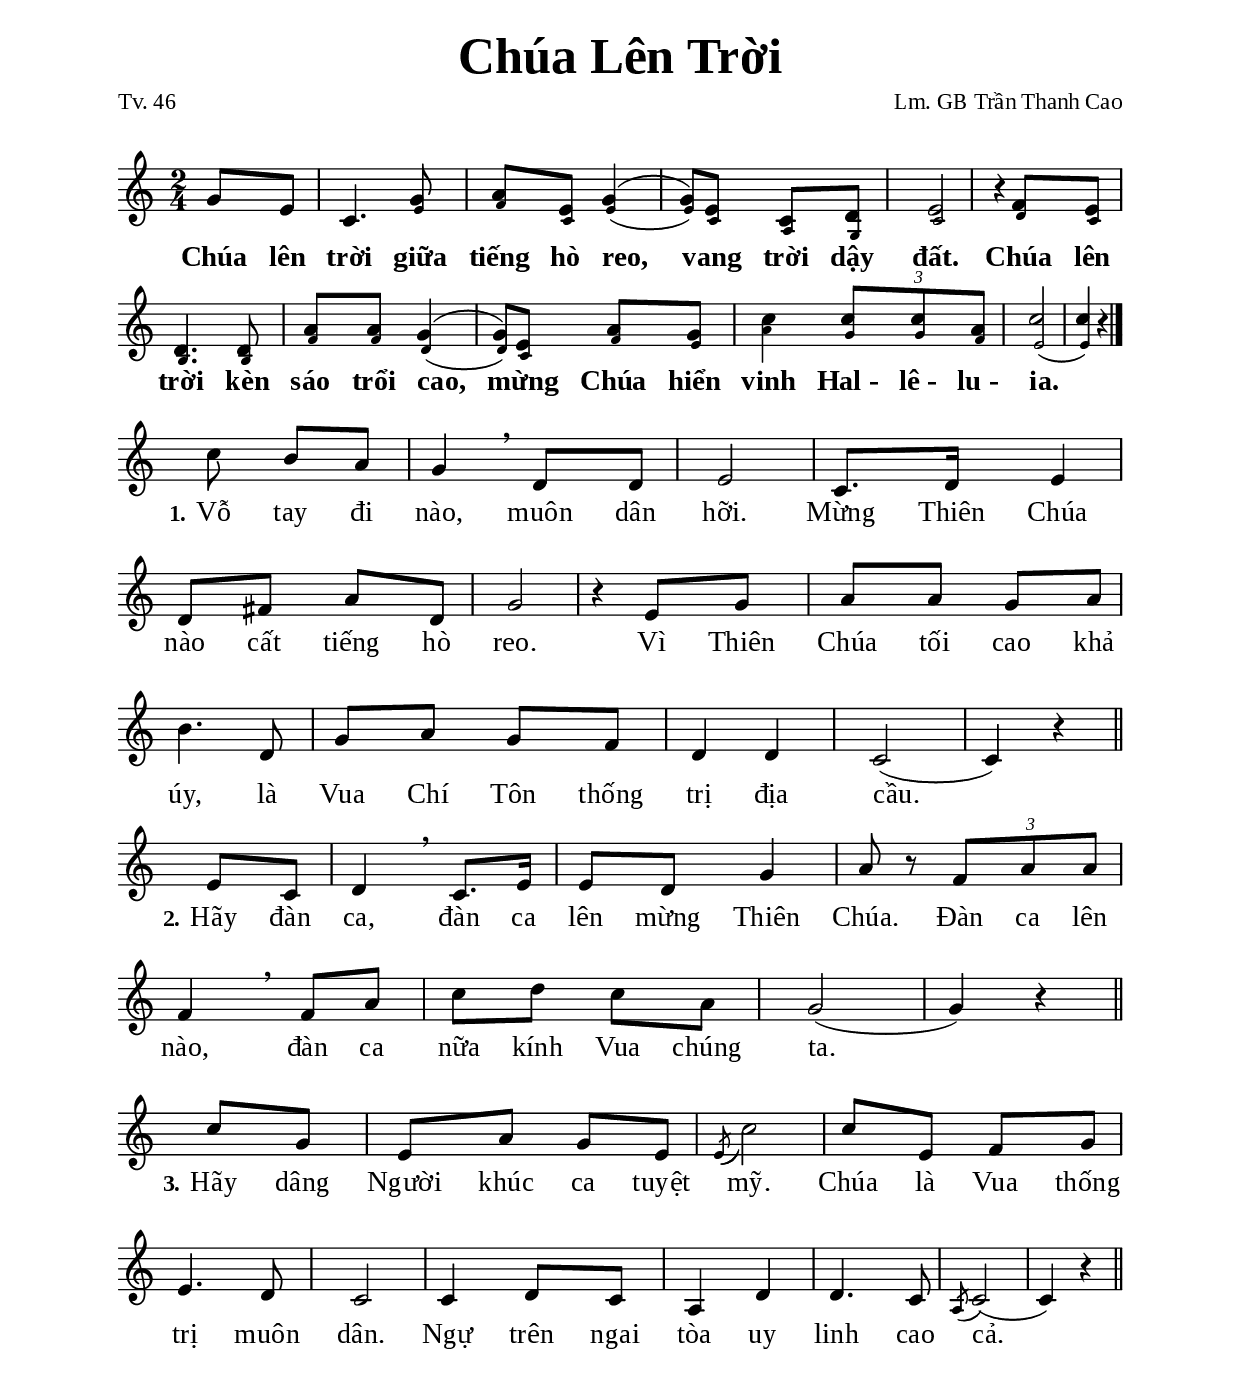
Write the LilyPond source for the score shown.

% Cài đặt chung
\version "2.22.1"
\include "english.ly"

\header {
  title = \markup { \fontsize #3 "Chúa Lên Trời" }
  poet = "Tv. 46"
  composer = "Lm. GB Trần Thanh Cao"
  arranger = " "
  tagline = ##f
}

% Nhạc điệp khúc
nhacDiepKhucSop = \relative c'' {
  \partial 4 g8 e |
  c4. g'8 |
  a e g4 ^( |
  g8) e c d |
  e2 |
  r4 f8 e |
  d4. d8 |
  a' a g4 ^( |
  g8) e a g |
  c4 \tuplet 3/2 { c8 c a } |
  c2 ( |
  c4) r \bar "|."
}

nhacDiepKhucBas = \relative c' {
  \override NoteHead.font-size = #-2
  \skip 4
  \skip 4. e8 |
  f c e4 _( |
  e8) c a g |
  c2 |
  r4 d8 c |
  b4. b8 |
  f' f d4 _( |
  d8) c f e |
  a4 \tuplet 3/2 { g8 g f } |
  e2 ( |
  e4) r
}

% Nhạc phiên khúc
nhacPhienKhucMot = \relative c'' {
  \partial 4. c8 b a |
  g4 \breathe d8 d |
  e2 |
  c8. d16 e4 
  d8 fs a d, |
  g2 |
  r4 e8 g |
  a a g a |
  b4. d,8 |
  g a g f |
  d4 d |
  c2 ( |
  c4) r \bar "||"
}

nhacPhienKhucHai = \relative c' {
  \partial 4 e8 c |
  d4 \breathe c8. e16 |
  e8 d g4 |
  a8 r \tuplet 3/2 { f8 a a } |
  f4 \breathe f8 a |
  c d c a |
  g2 ( |
  g4) r \bar "||"
}

nhacPhienKhucBa = \relative c'' {
  \partial 4 c8 g |
  e a g e |
  \acciaccatura e8 (c'2) |
  c8 e, f g |
  e4. d8 |
  c2 |
  c4 d8 c |
  a4 d |
  d4. c8 |
  \acciaccatura a8 c2 ( |
  c4) r \bar "||"
}

% Lời điệp khúc
loiDiepKhuc = \lyricmode {
  Chúa lên trời giữa tiếng hò reo, vang trời dậy đất.
  Chúa lên trời kèn sáo trổi cao, mừng Chúa hiển vinh
  "Hal -" "lê -" "lu -" ia.
}

% Lời phiên khúc
loiPhienKhucMot = \lyricmode {
  \set stanza = #"1."
  Vỗ tay đi nào, muôn dân hỡi.
  Mừng Thiên Chúa nào cất tiếng hò reo.
  Vì Thiên Chúa tối cao khả úy,
  là Vua Chí Tôn thống trị địa cầu.
}

loiPhienKhucHai = \lyricmode {
  \set stanza = #"2."
  Hãy đàn ca, đàn ca lên mừng Thiên Chúa.
  Đàn ca lên nào, đàn ca nữa kính Vua chúng ta.
}

loiPhienKhucBa = \lyricmode {
  \set stanza = #"3."
  Hãy dâng Người khúc ca tuyệt mỹ.
  Chúa là Vua thống trị muôn dân.
  Ngự trên ngai tòa uy linh cao cả.
}


% Dàn trang
\paper {
  #(set-paper-size "a4")
  top-margin = 10\mm
  bottom-margin = 10\mm
  left-margin = 20\mm
  right-margin = 20\mm
  indent = #0
  #(define fonts
    (make-pango-font-tree
      "Liberation Serif"
      "Liberation Serif"
      "Liberation Serif"
      (/ 20 20)))
  page-count = #1
  system-system-spacing = #'((basic-distance . 13))
  score-system-spacing = #'((basic-distance . 13))
}

% Thiết lập tông và nhịp
TongNhip = { \key c \major \time 2/4 }

% Đổi kích thước nốt cho bè phụ
notBePhu =
#(define-music-function (font-size music) (number? ly:music?)
   (for-some-music
     (lambda (m)
       (if (music-is-of-type? m 'rhythmic-event)
           (begin
             (set! (ly:music-property m 'tweaks)
                   (cons `(font-size . ,font-size)
                         (ly:music-property m 'tweaks)))
             #t)
           #f))
     music)
   music)

\score {
  \new ChoirStaff <<
    \new Staff = diepKhuc \with {
        \consists "Merge_rests_engraver"
        %\magnifyStaff #(magstep +1)
        printPartCombineTexts = ##f
      }
      <<
      \new Voice \TongNhip \partCombine 
        \nhacDiepKhucSop
        \notBePhu -3 { \nhacDiepKhucBas }
      \new NullVoice = nhacThamChieu \nhacDiepKhucSop
      \new Lyrics \lyricsto nhacThamChieu \loiDiepKhuc
      >>
  >>
  \layout {
    \override Lyrics.LyricText.font-series = #'bold
    \override Lyrics.LyricText.font-size = #+2
    \override Lyrics.LyricSpace.minimum-distance = #2
    \override Score.BarNumber.break-visibility = ##(#f #f #f)
    \override Score.SpacingSpanner.uniform-stretching = ##t
    \override Score.SpacingSpanner packed-spacing = ##t
  }
}

\score {
  \new ChoirStaff <<
    \new Staff = phienKhuc \with {
        %\magnifyStaff #(magstep +1)
      }
      <<
      \new Voice = beSop {
        \key c \major \time 2/4 \nhacPhienKhucMot
      }
    >>
    \new Lyrics \lyricsto beSop \loiPhienKhucMot
  >>
  \layout {
    \override Staff.TimeSignature.transparent = ##t
    \override Lyrics.LyricText.font-size = #+2
    \override Lyrics.LyricSpace.minimum-distance = #4
    \override Score.BarNumber.break-visibility = ##(#f #f #f)
    \override Score.SpacingSpanner.uniform-stretching = ##t
  }
}

\score {
  \new ChoirStaff <<
    \new Staff = phienKhuc \with {
        %\magnifyStaff #(magstep +1)
      }
      <<
      \new Voice = beSop {
        \key c \major \time 2/4 \nhacPhienKhucHai
      }
    >>
    \new Lyrics \lyricsto beSop \loiPhienKhucHai
  >>
  \layout {
    \override Staff.TimeSignature.transparent = ##t
    \override Lyrics.LyricText.font-size = #+2
    \override Lyrics.LyricSpace.minimum-distance = #3
    \override Score.BarNumber.break-visibility = ##(#f #f #f)
    \override Score.SpacingSpanner.uniform-stretching = ##t
  }
}

\score {
  \new ChoirStaff <<
    \new Staff = phienKhuc \with {
        %\magnifyStaff #(magstep +1)
      }
      <<
      \new Voice = beSop {
        \key c \major \time 2/4 \nhacPhienKhucBa
      }
    >>
    \new Lyrics \lyricsto beSop \loiPhienKhucBa
  >>
  \layout {
    \override Staff.TimeSignature.transparent = ##t
    \override Lyrics.LyricText.font-size = #+2
    \override Lyrics.LyricSpace.minimum-distance = #3.5
    \override Score.BarNumber.break-visibility = ##(#f #f #f)
    \override Score.SpacingSpanner.uniform-stretching = ##t
  }
}
